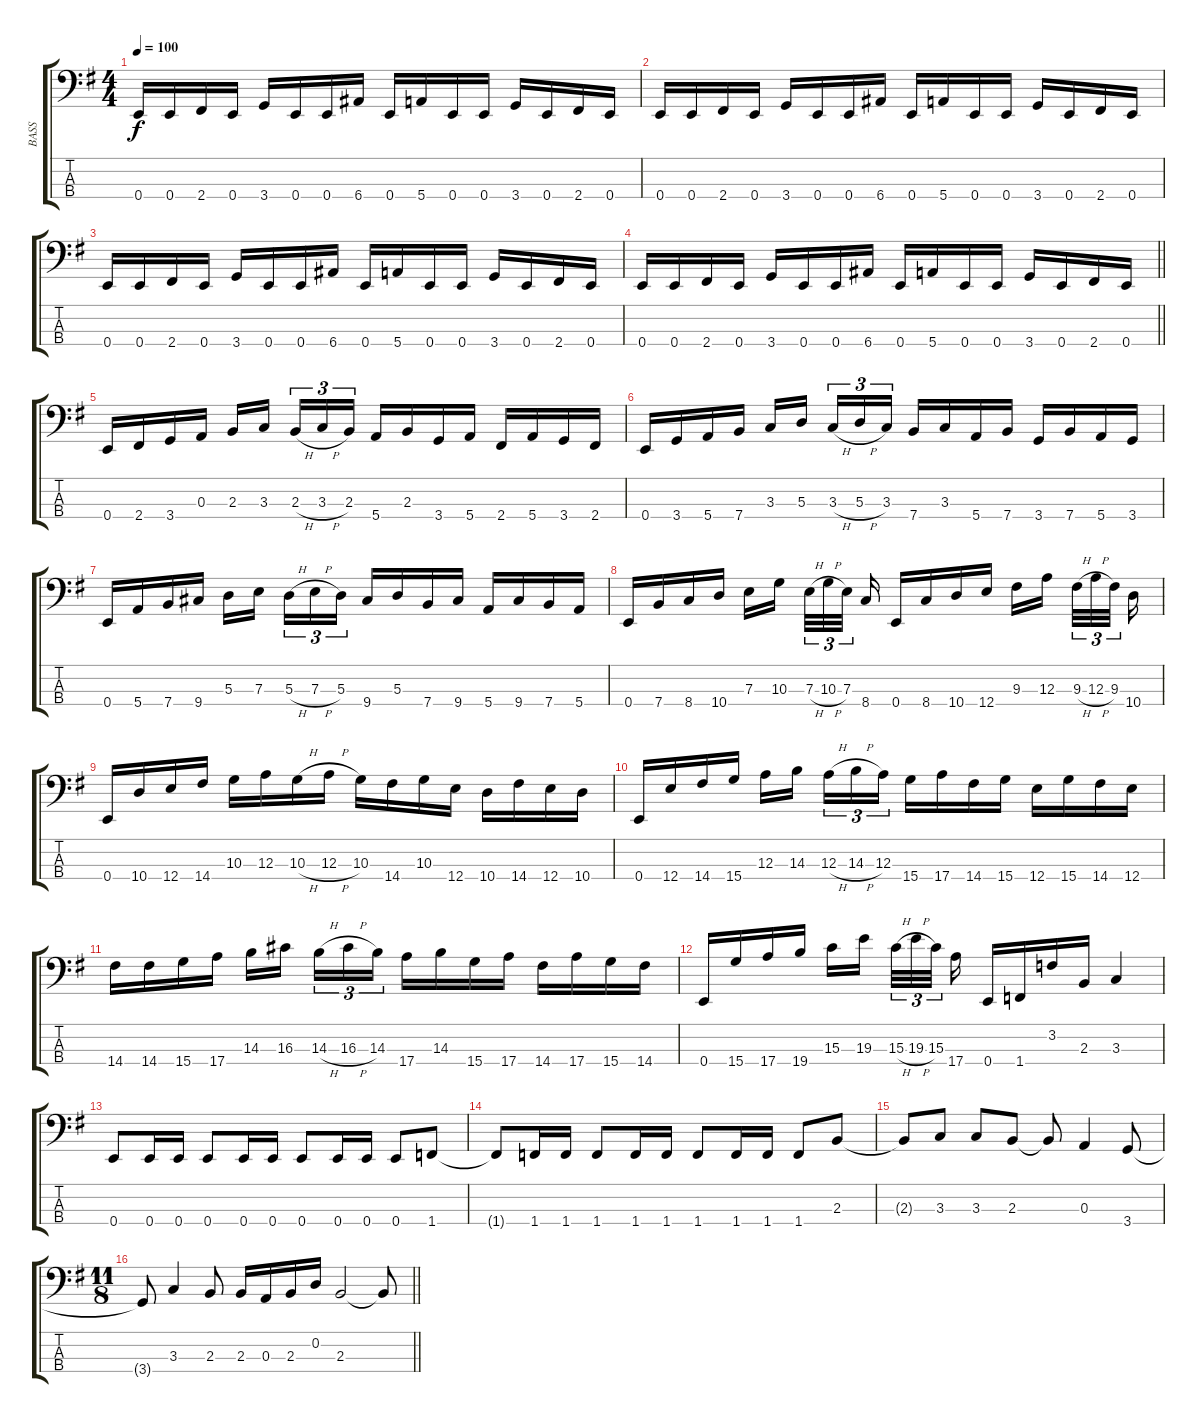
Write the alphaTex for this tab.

\track ("BASS" "BASS") {instrument electricbassfinger}
\staff {score tabs}
\tuning (G2 D2 A1 E1) {hide}
\ts (4 4)
\tempo 100
\clef f4
\ks eminor
0.4.16{dy f} 0.4.16 2.4.16 0.4.16 3.4.16 0.4.16 0.4.16 6.4.16 0.4.16 5.4.16 0.4.16 0.4.16 3.4.16 0.4.16 2.4.16 0.4.16 |
0.4.16 0.4.16 2.4.16 0.4.16 3.4.16 0.4.16 0.4.16 6.4.16 0.4.16 5.4.16 0.4.16 0.4.16 3.4.16 0.4.16 2.4.16 0.4.16 |
0.4.16 0.4.16 2.4.16 0.4.16 3.4.16 0.4.16 0.4.16 6.4.16 0.4.16 5.4.16 0.4.16 0.4.16 3.4.16 0.4.16 2.4.16 0.4.16 |
\barLineRight lightlight
0.4.16 0.4.16 2.4.16 0.4.16 3.4.16 0.4.16 0.4.16 6.4.16 0.4.16 5.4.16 0.4.16 0.4.16 3.4.16 0.4.16 2.4.16 0.4.16 |
0.4.16 2.4.16 3.4.16 0.3.16 2.3.16 3.3.16{beam splitsecondary} 2.3{h}.16{tu (3 2)} 3.3{h}.16{tu (3 2)} 2.3.16{tu (3 2)} 5.4.16 2.3.16 3.4.16 5.4.16 2.4.16 5.4.16 3.4.16 2.4.16 |
0.4.16 3.4.16 5.4.16 7.4.16 3.3.16 5.3.16{beam splitsecondary} 3.3{h}.16{tu (3 2)} 5.3{h}.16{tu (3 2)} 3.3.16{tu (3 2)} 7.4.16 3.3.16 5.4.16 7.4.16 3.4.16 7.4.16 5.4.16 3.4.16 |
0.4.16 5.4.16 7.4.16 9.4.16 5.3.16 7.3.16{beam splitsecondary} 5.3{h}.16{tu (3 2)} 7.3{h}.16{tu (3 2)} 5.3.16{tu (3 2)} 9.4.16 5.3.16 7.4.16 9.4.16 5.4.16 9.4.16 7.4.16 5.4.16 |
0.4.16 7.4.16 8.4.16 10.4.16 7.3.16 10.3.16{beam splitsecondary} 7.3{h}.32{tu (3 2)} 10.3{h}.32{tu (3 2)} 7.3.32{tu (3 2) beam splitsecondary} 8.4.16 0.4.16 8.4.16 10.4.16 12.4.16 9.3.16 12.3.16{beam splitsecondary} 9.3{h}.32{tu (3 2)} 12.3{h}.32{tu (3 2)} 9.3.32{tu (3 2) beam splitsecondary} 10.4.16 |
0.4.16 10.4.16 12.4.16 14.4.16 10.3.16 12.3.16 10.3{h}.16 12.3{h}.16 10.3.16 14.4.16 10.3.16 12.4.16 10.4.16 14.4.16 12.4.16 10.4.16 |
0.4.16 12.4.16 14.4.16 15.4.16 12.3.16 14.3.16{beam splitsecondary} 12.3{h}.16{tu (3 2)} 14.3{h}.16{tu (3 2)} 12.3.16{tu (3 2)} 15.4.16 17.4.16 14.4.16 15.4.16 12.4.16 15.4.16 14.4.16 12.4.16 |
14.4.16 14.4.16 15.4.16 17.4.16 14.3.16 16.3.16{beam splitsecondary} 14.3{h}.16{tu (3 2)} 16.3{h}.16{tu (3 2)} 14.3.16{tu (3 2)} 17.4.16 14.3.16 15.4.16 17.4.16 14.4.16 17.4.16 15.4.16 14.4.16 |
0.4.16 15.4.16 17.4.16 19.4.16 15.3.16 19.3.16{beam splitsecondary} 15.3{h}.32{tu (3 2)} 19.3{h}.32{tu (3 2)} 15.3.32{tu (3 2) beam splitsecondary} 17.4.16 0.4.16 1.4.16 3.2.16 2.3.16 3.3.4 |
0.4.8 0.4.16 0.4.16 0.4.8 0.4.16 0.4.16 0.4.8 0.4.16 0.4.16 0.4.8 1.4.8 |
1.4{t}.8 1.4.16 1.4.16 1.4.8 1.4.16 1.4.16 1.4.8 1.4.16 1.4.16 1.4.8 2.3.8 |
2.3{t}.8 3.3.8 3.3.8 2.3.8 2.3{t}.8 0.3.4 3.4.8 |
\ts (11 8)
\barLineRight lightlight
3.4{t}.8 3.3.4 2.3.8 2.3.16 0.3.16 2.3.16 0.2.16 2.3.2 2.3{t}.8
